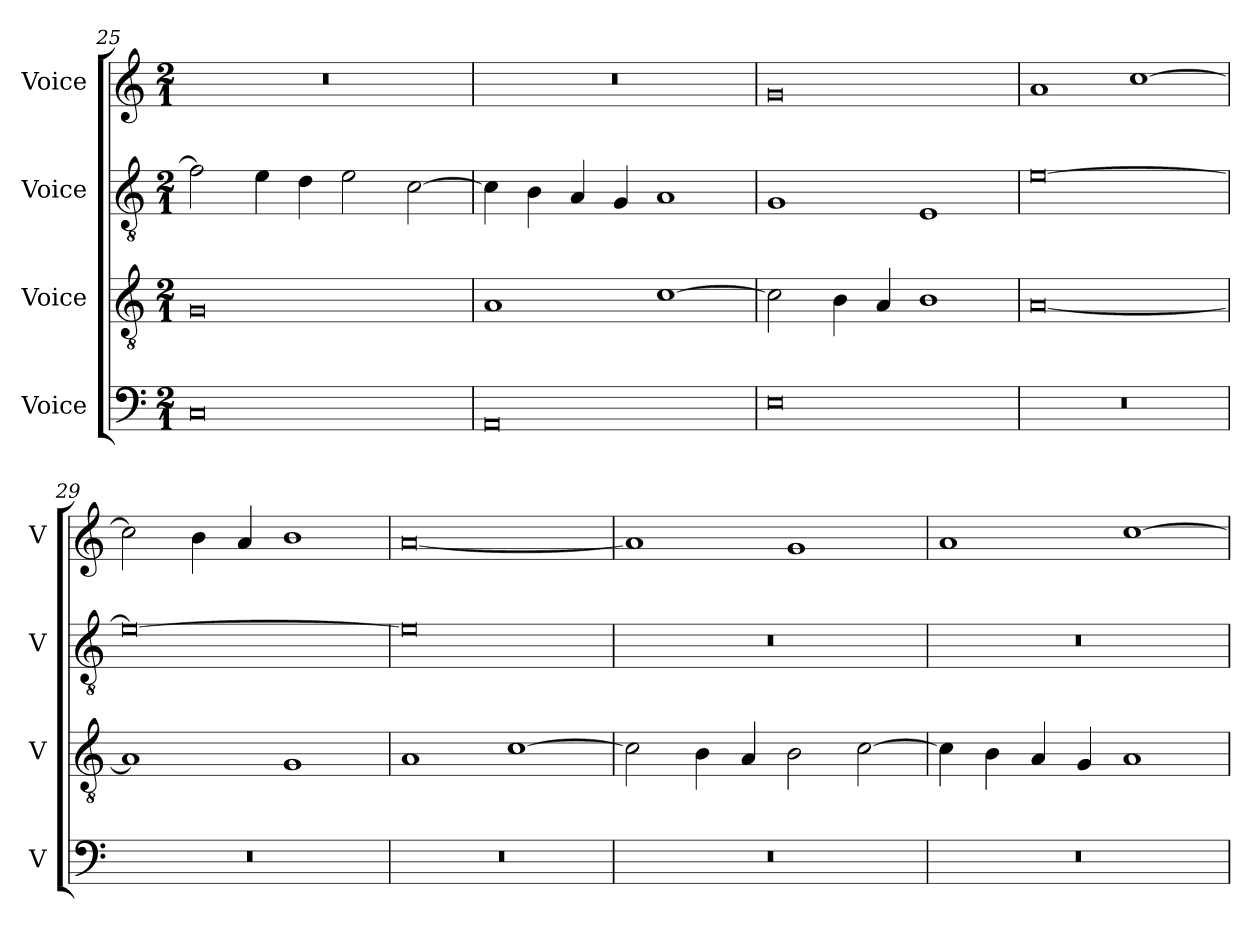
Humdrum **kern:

**kern	**kern	**kern	**kern
*part4	*part3	*part2	*part1
*staff4	*staff3	*staff2	*staff1
*I"Voice	*I"Voice	*I"Voice	*I"Voice
*I'V	*I'V	*I'V	*I'V
*clefF4	*clefGv2	*clefGv2	*clefG2
*k[]	*k[]	*k[]	*k[]
*M2/1	*M2/1	*M2/1	*M2/1
=25	=25	=25	=25
0C	0G	2f\]	0r
.	.	4e\	.
.	.	4d\	.
.	.	2e\	.
.	.	[2c\	.
!!LO:LB:g=z
=26	=26	=26	=26
0AA	1A	4c\]	0r
.	.	4B\	.
.	.	4A/	.
.	.	4G/	.
.	[1c	1A	.
=27	=27	=27	=27
0E	2c\]	1G	0g
.	4B\	.	.
.	4A/	.	.
.	1B	1E	.
=28	=28	=28	=28
0r	[0A	[0e	1a
.	.	.	[1cc
=29	=29	=29	=29
0r	1A]	0e_	2cc\]
.	.	.	4b\
.	.	.	4a/
.	1G	.	1b
!!LO:LB:g=z
=30	=30	=30	=30
0r	1A	0e]	[0a
.	[1c	.	.
=31	=31	=31	=31
0r	2c\]	0r	1a]
.	4B\	.	.
.	4A/	.	.
.	2B\	.	1g
.	[2c\	.	.
=32	=32	=32	=32
0r	4c\]	0r	1a
.	4B\	.	.
.	4A/	.	.
.	4G/	.	.
.	1A	.	[1cc
=	=	=	=
*-	*-	*-	*-
